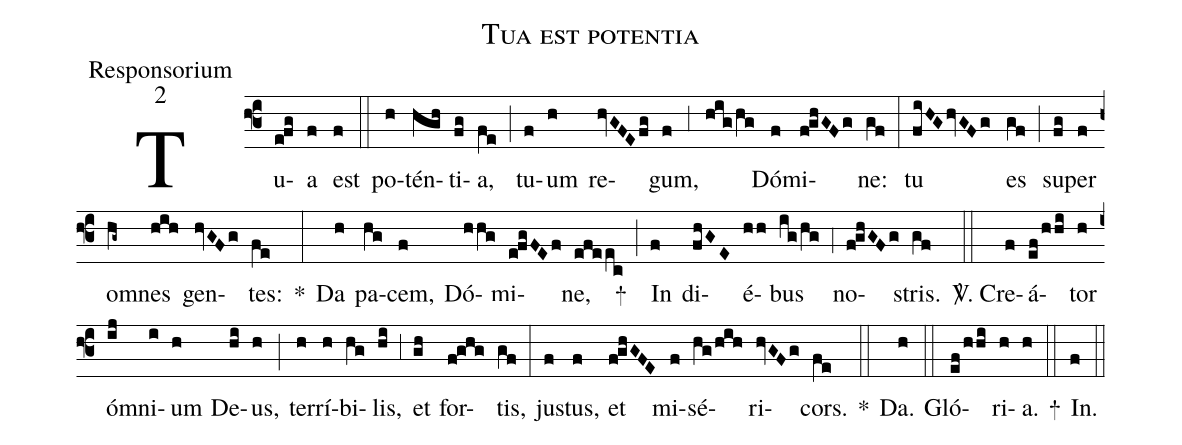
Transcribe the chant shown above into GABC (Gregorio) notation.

name:Tua est potentia;
office-part:Responsorium;
mode:2;
%%
(f3) Tu(e!fg)a(f) est(f) (::)
po(h)tén(hgh)ti(fg)a,(fe) (;) tu(f)um(h) re(hvGFE/fg)gum,(f) (,3) (hig/hg) Dó(f)mi(f!ghGFg)ne:(gf) (:)
tu(fiHG/hvGFg) es(gf) (;) su(fg)per(f) o(hg~)mnes(hih) gen(hvGFg)tes:(fe) *(:) Da(h) pa(hg)cem,(f) Dó(hhg)mi(e!fgFEf)ne,(efeec) +(;) In(f) di(fhGE)é(hh)bus(ig/hg) (,4) no(f!ghGFg)stris.(gf) (::)

<sp>V/</sp>. Cre(f)á(ef/hhi)tor(h) ó(ij)mni(i)um(h) De(hi)us,(h) (;) ter(h)rí(h)bi(hg)lis,(hi) (,3) et(gh) for(f!ghg)tis,(gf) (:)
ju(f)stus,(f) et(f!ghGFE) mi(f)sé(hg/hih)ri(hvGFg)cors.(fe) *(::) Da.(h) (::)

Gló(ef/hhi)ri(h)a.(h) +(::) In.(f) (::)
